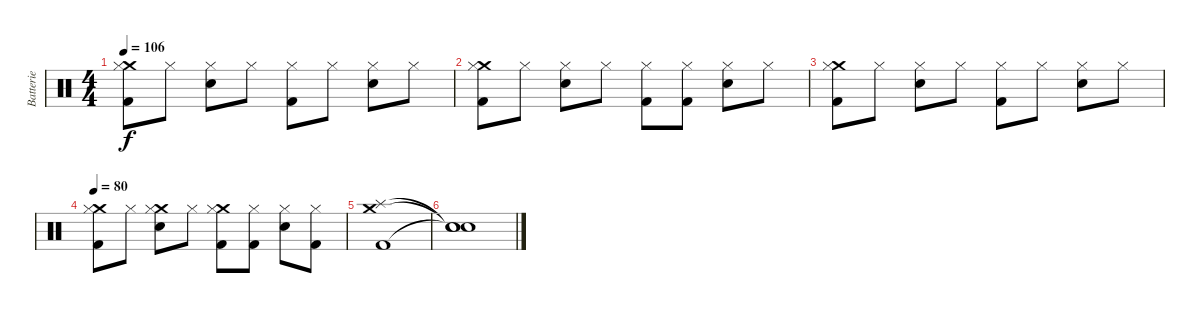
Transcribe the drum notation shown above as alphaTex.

\track ("Batterie" "Batterie") {instrument percussion}
\staff {score}
\articulation defaults
\ts (4 4)
\tempo 106
\clef neutral
\ks c
("Crash medium (hit)" "Hi-Hat (closed)" "Kick (hit) 2").8{dy f} "Hi-Hat (closed)".8 ("Hi-Hat (closed)" "Electric Snare (hit)").8 "Hi-Hat (closed)".8 ("Hi-Hat (closed)" "Kick (hit) 2").8 "Hi-Hat (closed)".8 ("Hi-Hat (closed)" "Electric Snare (hit)").8 "Hi-Hat (closed)".8 |
("Crash medium (hit)" "Hi-Hat (closed)" "Kick (hit) 2").8 "Hi-Hat (closed)".8 ("Hi-Hat (closed)" "Electric Snare (hit)").8 "Hi-Hat (closed)".8 ("Hi-Hat (closed)" "Kick (hit) 2").8 ("Hi-Hat (closed)" "Kick (hit) 2").8 ("Hi-Hat (closed)" "Electric Snare (hit)").8 "Hi-Hat (closed)".8 |
("Crash medium (hit)" "Hi-Hat (closed)" "Kick (hit) 2").8 "Hi-Hat (closed)".8 ("Hi-Hat (closed)" "Electric Snare (hit)").8 "Hi-Hat (closed)".8 ("Hi-Hat (closed)" "Kick (hit) 2").8 "Hi-Hat (closed)".8 ("Hi-Hat (closed)" "Electric Snare (hit)").8 "Hi-Hat (closed)".8 |
\tempo 80
("Crash medium (hit)" "Hi-Hat (closed)" "Kick (hit) 2").8 "Hi-Hat (closed)".8 ("Crash medium (hit)" "Hi-Hat (closed)" "Electric Snare (hit)").8 "Hi-Hat (closed)".8 ("Crash medium (hit)" "Hi-Hat (closed)" "Kick (hit) 2").8 ("Hi-Hat (closed)" "Kick (hit) 2").8 ("Hi-Hat (closed)" "Electric Snare (hit)").8 ("Hi-Hat (closed)" "Kick (hit) 2").8 |
("Splash (hit)" "Crash medium (hit)" "Kick (hit) 2").1 |
("Snare (hit)"{t} "Snare (hit)"{t} "Snare (hit)"{t}).1
